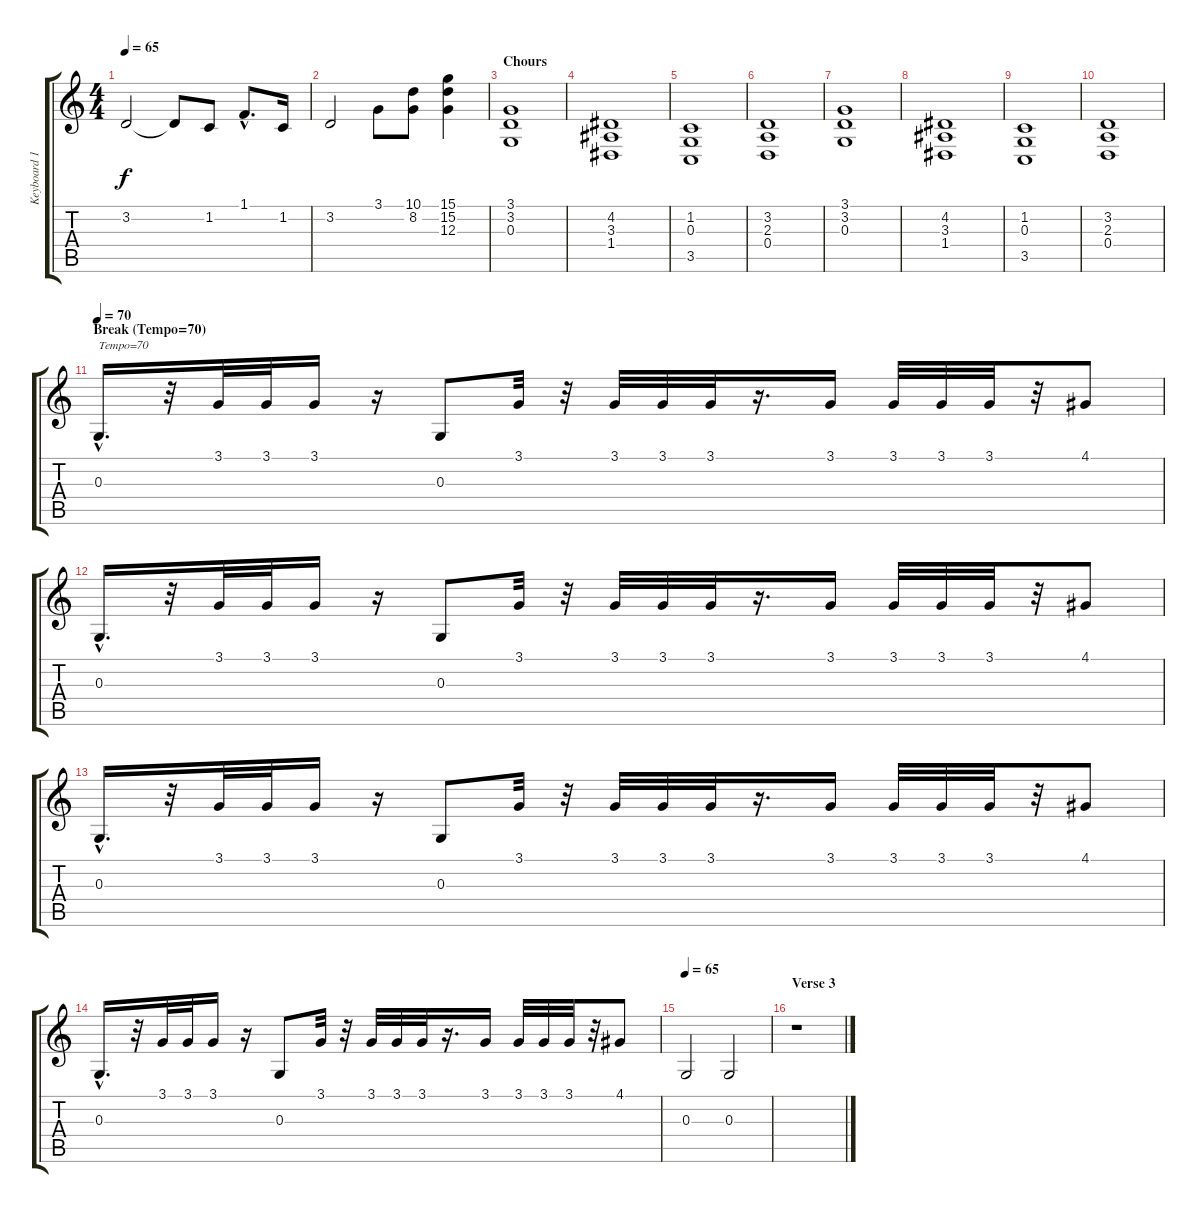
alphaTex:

\track ("Keyboard 1" "Keyboard 1") {instrument stringensemble1}
\staff {score tabs}
\tuning (E4 B3 G3 D3 A2 E2) {hide}
\ts (4 4)
\tempo 65
\clef g2
\ks c
3.2.2{dy f} 3.2{t}.8 1.2.8 1.1{hac}.8{d} 1.2.16 |
3.2.2 3.1.8 (10.1 8.2).8 (15.1 15.2 12.3).4 |
\section ("" "Chours")
(3.1 3.2 0.3).1 |
(4.2 3.3 1.4).1 |
(1.2 0.3 3.5).1 |
(3.2 2.3 0.4).1 |
(3.1 3.2 0.3).1 |
(4.2 3.3 1.4).1 |
(1.2 0.3 3.5).1 |
(3.2 2.3 0.4).1 |
\section ("" "Break (Tempo=70)")
\tempo 70
0.3{hac}.16{d txt "Tempo=70"} r.32 3.1.32 3.1.32 3.1.16 r.16 0.3.8 3.1.32 r.32 3.1.32 3.1.32 3.1.32 r.16{d} 3.1.16 3.1.32 3.1.32 3.1.32 r.32 4.1.8 |
0.3{hac}.16{d} r.32 3.1.32 3.1.32 3.1.16 r.16 0.3.8 3.1.32 r.32 3.1.32 3.1.32 3.1.32 r.16{d} 3.1.16 3.1.32 3.1.32 3.1.32 r.32 4.1.8 |
0.3{hac}.16{d} r.32 3.1.32 3.1.32 3.1.16 r.16 0.3.8 3.1.32 r.32 3.1.32 3.1.32 3.1.32 r.16{d} 3.1.16 3.1.32 3.1.32 3.1.32 r.32 4.1.8 |
0.3{hac}.16{d} r.32 3.1.32 3.1.32 3.1.16 r.16 0.3.8 3.1.32 r.32 3.1.32 3.1.32 3.1.32 r.16{d} 3.1.16 3.1.32 3.1.32 3.1.32 r.32 4.1.8 |
\tempo 65
0.3.2 0.3.2 |
\section ("" "Verse 3")
r.1
